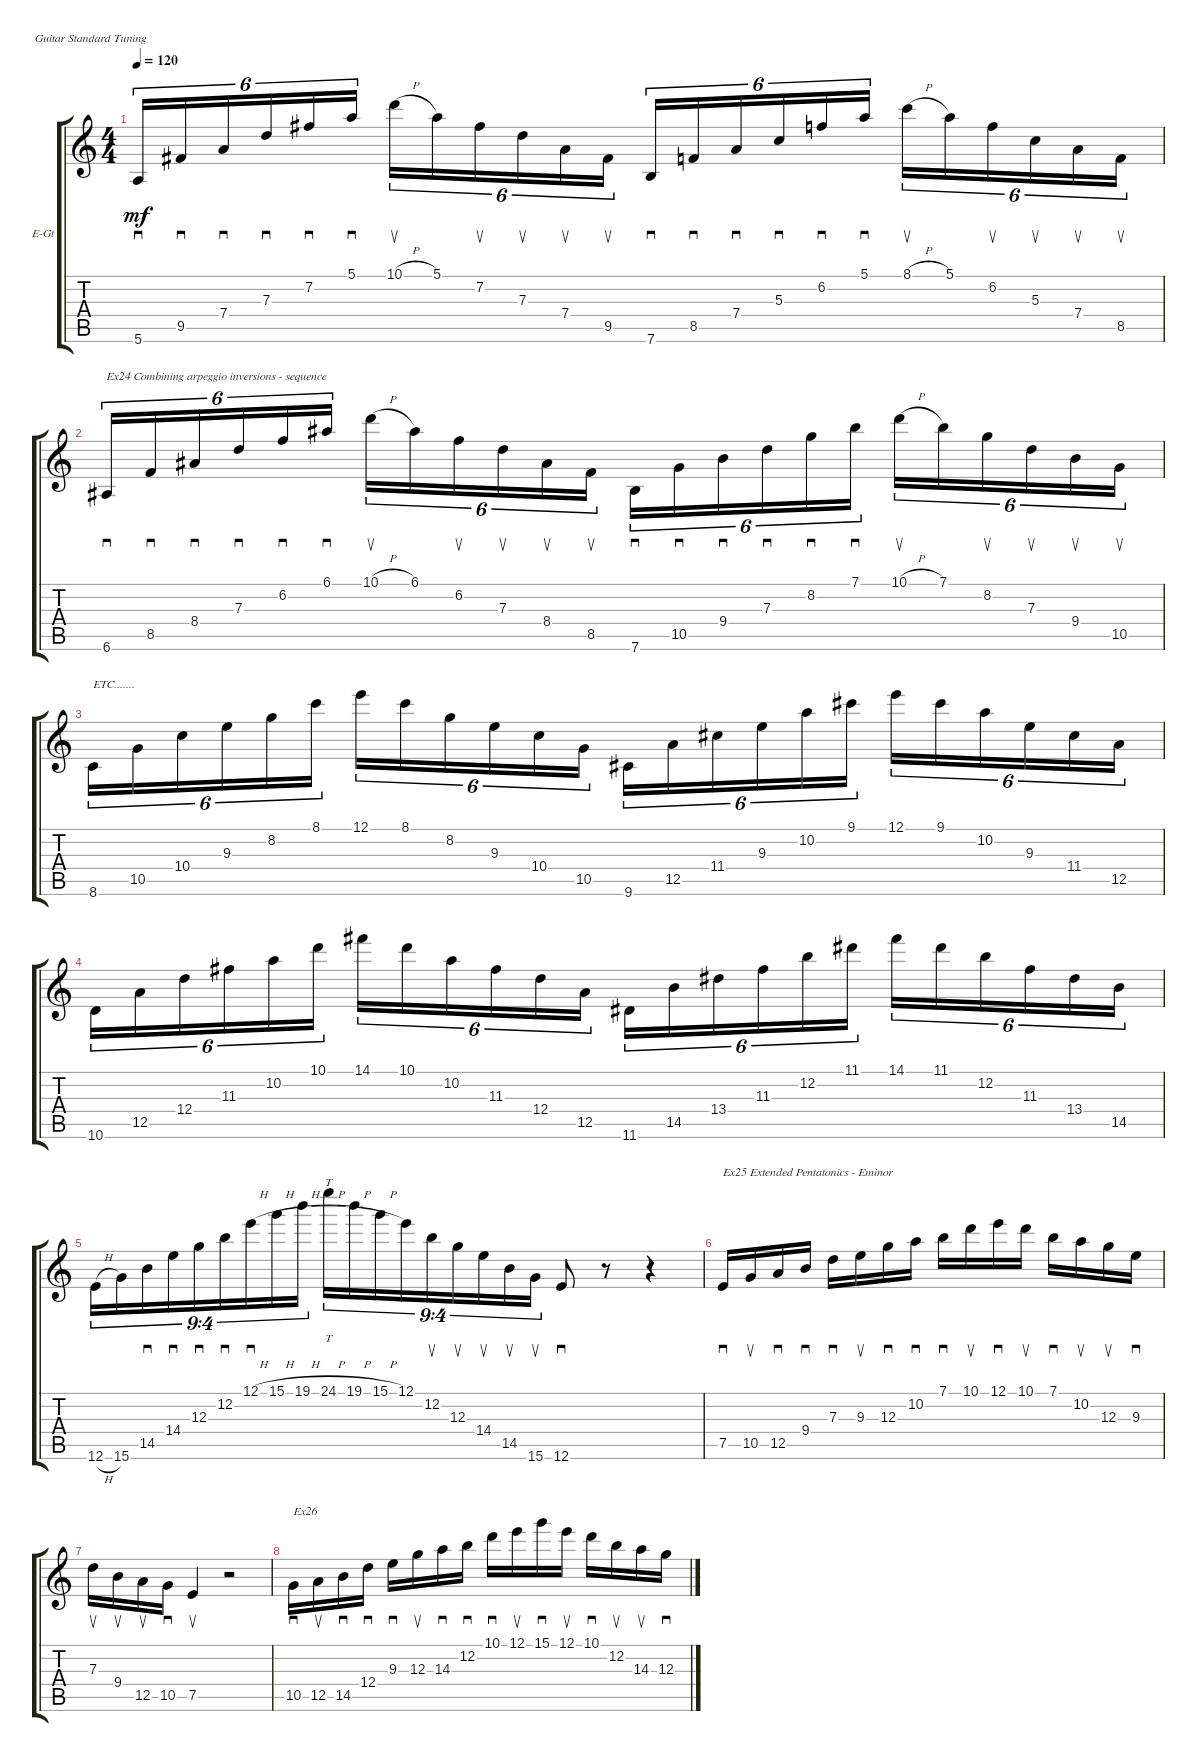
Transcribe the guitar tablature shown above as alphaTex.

\defaultSystemsLayout 4
\bracketExtendMode groupsimilarinstruments
\firstSystemTrackNameOrientation horizontal
\otherSystemsTrackNameOrientation horizontal
\track ("Electric Guitar" "E-Gt") {instrument overdrivenguitar}
\staff {score tabs}
\tuning (E4 B3 G3 D3 A2 E2)
\ts (4 4)
\tempo 120
\clef g2
\ks c
5.6.16{sd tu (6 4) dy mf} 9.5.16{sd tu (6 4)} 7.4.16{sd tu (6 4)} 7.3.16{sd tu (6 4)} 7.2.16{sd tu (6 4)} 5.1.16{sd tu (6 4)} 10.1{h}.16{su tu (6 4)} 5.1.16{tu (6 4)} 7.2.16{su tu (6 4)} 7.3.16{su tu (6 4)} 7.4.16{su tu (6 4)} 9.5.16{su tu (6 4)} 7.6.16{sd tu (6 4)} 8.5.16{sd tu (6 4)} 7.4.16{sd tu (6 4)} 5.3.16{sd tu (6 4)} 6.2.16{sd tu (6 4)} 5.1.16{sd tu (6 4)} 8.1{h}.16{su tu (6 4)} 5.1.16{tu (6 4)} 6.2.16{su tu (6 4)} 5.3.16{su tu (6 4)} 7.4.16{su tu (6 4)} 8.5.16{su tu (6 4)} |
6.6.16{sd tu (6 4) txt "Ex24 Combining arpeggio inversions - sequence"} 8.5.16{sd tu (6 4)} 8.4.16{sd tu (6 4)} 7.3.16{sd tu (6 4)} 6.2.16{sd tu (6 4)} 6.1.16{sd tu (6 4)} 10.1{h}.16{su tu (6 4)} 6.1.16{tu (6 4)} 6.2.16{su tu (6 4)} 7.3.16{su tu (6 4)} 8.4.16{su tu (6 4)} 8.5.16{su tu (6 4)} 7.6.16{sd tu (6 4)} 10.5.16{sd tu (6 4)} 9.4.16{sd tu (6 4)} 7.3.16{sd tu (6 4)} 8.2.16{sd tu (6 4)} 7.1.16{sd tu (6 4)} 10.1{h}.16{su tu (6 4)} 7.1.16{tu (6 4)} 8.2.16{su tu (6 4)} 7.3.16{su tu (6 4)} 9.4.16{su tu (6 4)} 10.5.16{su tu (6 4)} |
8.6.16{tu (6 4) txt "ETC......."} 10.5.16{tu (6 4)} 10.4.16{tu (6 4)} 9.3.16{tu (6 4)} 8.2.16{tu (6 4)} 8.1.16{tu (6 4)} 12.1.16{tu (6 4)} 8.1.16{tu (6 4)} 8.2.16{tu (6 4)} 9.3.16{tu (6 4)} 10.4.16{tu (6 4)} 10.5.16{tu (6 4)} 9.6.16{tu (6 4)} 12.5.16{tu (6 4)} 11.4.16{tu (6 4)} 9.3.16{tu (6 4)} 10.2.16{tu (6 4)} 9.1.16{tu (6 4)} 12.1.16{tu (6 4)} 9.1.16{tu (6 4)} 10.2.16{tu (6 4)} 9.3.16{tu (6 4)} 11.4.16{tu (6 4)} 12.5.16{tu (6 4)} |
10.6.16{tu (6 4)} 12.5.16{tu (6 4)} 12.4.16{tu (6 4)} 11.3.16{tu (6 4)} 10.2.16{tu (6 4)} 10.1.16{tu (6 4)} 14.1.16{tu (6 4)} 10.1.16{tu (6 4)} 10.2.16{tu (6 4)} 11.3.16{tu (6 4)} 12.4.16{tu (6 4)} 12.5.16{tu (6 4)} 11.6.16{tu (6 4)} 14.5.16{tu (6 4)} 13.4.16{tu (6 4)} 11.3.16{tu (6 4)} 12.2.16{tu (6 4)} 11.1.16{tu (6 4)} 14.1.16{tu (6 4)} 11.1.16{tu (6 4)} 12.2.16{tu (6 4)} 11.3.16{tu (6 4)} 13.4.16{tu (6 4)} 14.5.16{tu (6 4)} |
12.6{h}.16{tu (9 4)} 15.6.16{tu (9 4)} 14.5.16{sd tu (9 4)} 14.4.16{sd tu (9 4)} 12.3.16{sd tu (9 4)} 12.2.16{sd tu (9 4)} 12.1{h}.16{sd tu (9 4)} 15.1{h}.16{tu (9 4)} 19.1{h}.16{tu (9 4)} 24.1{h}.16{tt tu (9 4)} 19.1{h}.16{tu (9 4)} 15.1{h}.16{tu (9 4)} 12.1.16{tu (9 4)} 12.2.16{su tu (9 4)} 12.3.16{su tu (9 4)} 14.4.16{su tu (9 4)} 14.5.16{su tu (9 4)} 15.6.16{su tu (9 4)} 12.6.8{sd} r.8 r.4 |
7.5.16{sd txt "Ex25 Extended Pentatonics - Eminor"} 10.5.16{su} 12.5.16{sd} 9.4.16{sd} 7.3.16{sd} 9.3.16{su} 12.3.16{sd} 10.2.16{sd} 7.1.16{sd} 10.1.16{su} 12.1.16{sd} 10.1.16{su} 7.1.16{sd} 10.2.16{su} 12.3.16{su} 9.3.16{sd} |
7.3.16{su} 9.4.16{su} 12.5.16{su} 10.5.16{sd} 7.5.4{su} r.2 |
10.5.16{sd txt "Ex26"} 12.5.16{su} 14.5.16{sd} 12.4.16{sd} 9.3.16{sd} 12.3.16{su} 14.3.16{sd} 12.2.16{sd} 10.1.16{sd} 12.1.16{su} 15.1.16{sd} 12.1.16{su} 10.1.16{sd} 12.2.16{su} 14.3.16{su} 12.3.16{sd}
